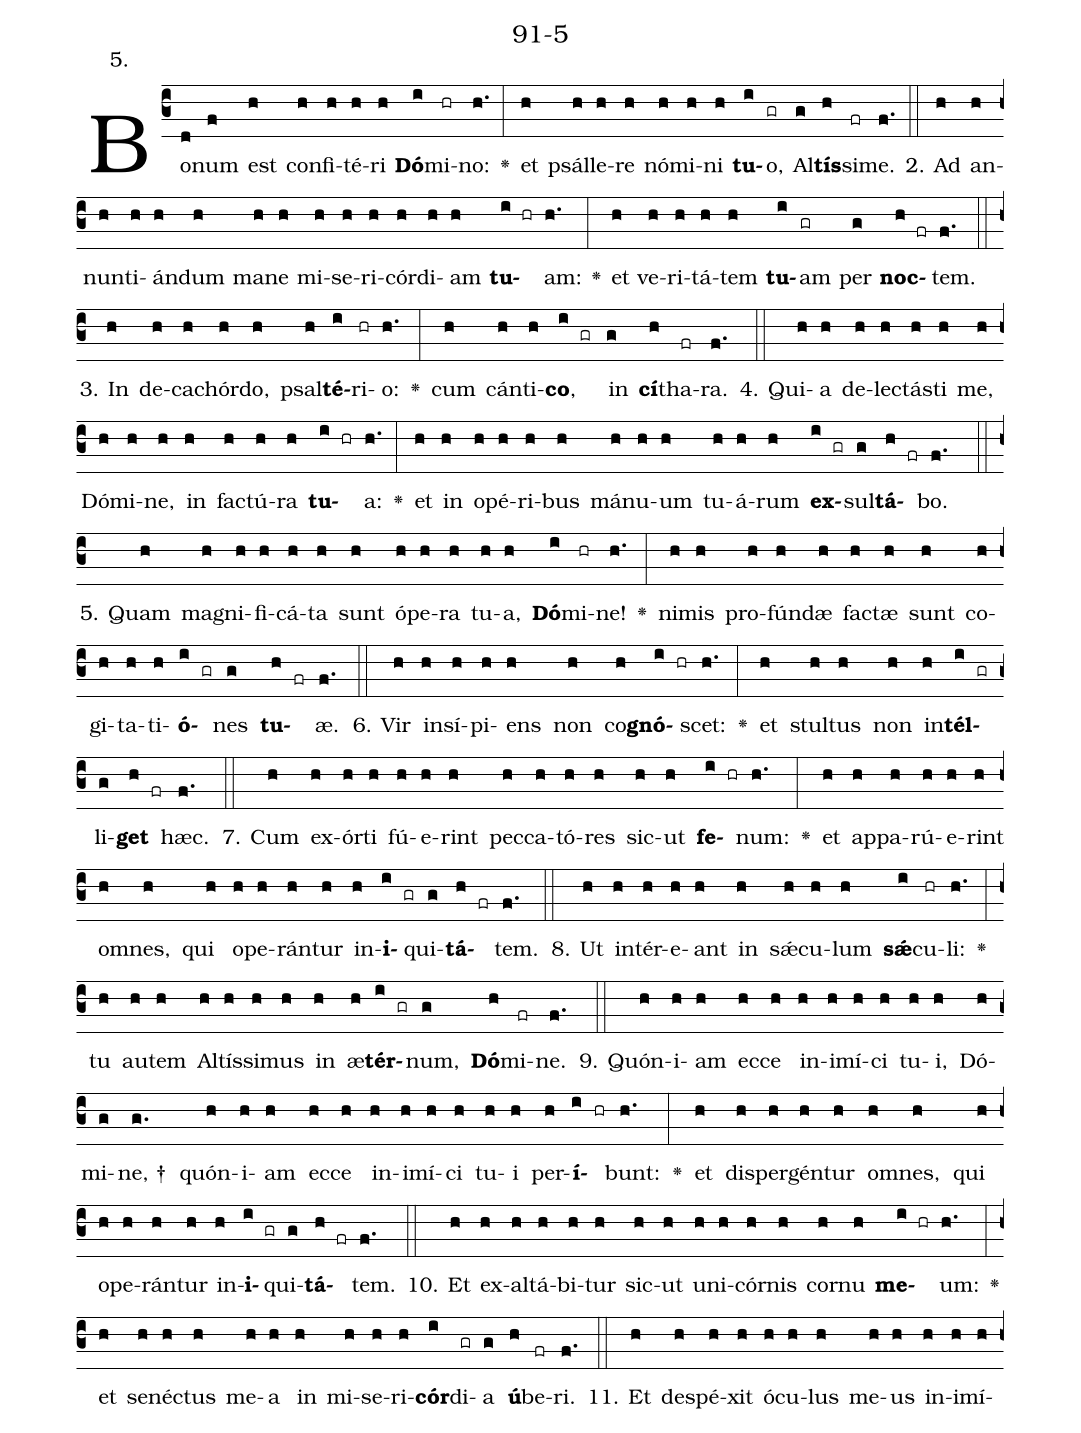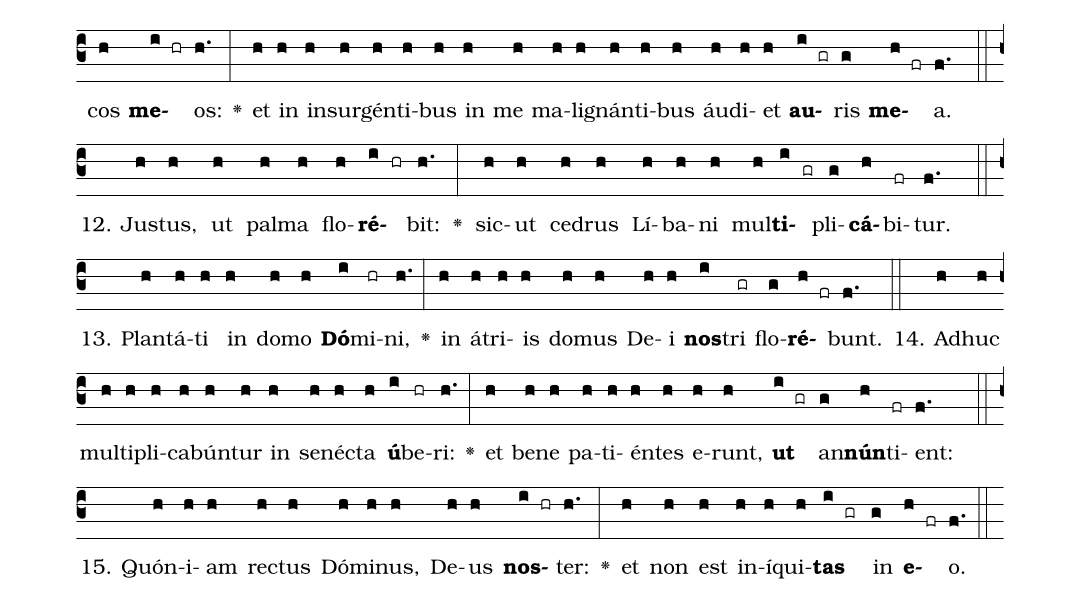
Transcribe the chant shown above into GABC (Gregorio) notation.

name: 91-5;
annotation: 5.;
%%
(c3)Bo(d)num(f) est(h) con(h)fi(h)té(h)ri(h) <b>Dó</b>(i)mi(hr)no:(h.) <v>\greheightstar</v>(:) et(h) psál(h)le(h)re(h) nó(h)mi(h)ni(h) <b>tu</b>(i)o,(gr) Al(g)<b>tís</b>(h)si(fr)me.(f.) (::)
2. Ad(h) an(h)nun(h)ti(h)án(h)dum(h) ma(h)ne(h) mi(h)se(h)ri(h)cór(h)di(h)am(h) <b>tu</b>(i hr)am:(h.) <v>\greheightstar</v>(:) et(h) ve(h)ri(h)tá(h)tem(h) <b>tu</b>(i)am(gr) per(g) <b>noc</b>(h fr)tem.(f.) (::)
3. In(h) de(h)ca(h)chór(h)do,(h) psal(h)<b>té</b>(i)ri(hr)o:(h.) <v>\greheightstar</v>(:) cum(h) cán(h)ti(h)<b>co</b>,(i gr) in(g) <b>cí</b>(h)tha(fr)ra.(f.) (::)
4. Qui(h)a(h) de(h)lec(h)tás(h)ti(h) me,(h) Dó(h)mi(h)ne,(h) in(h) fac(h)tú(h)ra(h) <b>tu</b>(i hr)a:(h.) <v>\greheightstar</v>(:) et(h) in(h) o(h)pé(h)ri(h)bus(h) má(h)nu(h)um(h) tu(h)á(h)rum(h) <b>ex</b>(i gr)sul(g)<b>tá</b>(h fr)bo.(f.) (::)
5. Quam(h) ma(h)gni(h)fi(h)cá(h)ta(h) sunt(h) ó(h)pe(h)ra(h) tu(h)a,(h) <b>Dó</b>(i)mi(hr)ne!(h.) <v>\greheightstar</v>(:) ni(h)mis(h) pro(h)fún(h)dæ(h) fac(h)tæ(h) sunt(h) co(h)gi(h)ta(h)ti(h)<b>ó</b>(i gr)nes(g) <b>tu</b>(h fr)æ.(f.) (::)
6. Vir(h) in(h)sí(h)pi(h)ens(h) non(h) co(h)<b>gnó</b>(i hr)scet:(h.) <v>\greheightstar</v>(:) et(h) stul(h)tus(h) non(h) in(h)<b>tél</b>(i gr)li(g)<b>get</b>(h fr) hæc.(f.) (::)
7. Cum(h) ex(h)ór(h)ti(h) fú(h)e(h)rint(h) pec(h)ca(h)tó(h)res(h) sic(h)ut(h) <b>fe</b>(i hr)num:(h.) <v>\greheightstar</v>(:) et(h) ap(h)pa(h)rú(h)e(h)rint(h) om(h)nes,(h) qui(h) o(h)pe(h)rán(h)tur(h) in(h)<b>i</b>(i gr)qui(g)<b>tá</b>(h fr)tem.(f.) (::)
8. Ut(h) in(h)tér(h)e(h)ant(h) in(h) sǽ(h)cu(h)lum(h) <b>sǽ</b>(i)cu(hr)li:(h.) <v>\greheightstar</v>(:) tu(h) au(h)tem(h) Al(h)tís(h)si(h)mus(h) in(h) æ(h)<b>tér</b>(i gr)num,(g) <b>Dó</b>(h)mi(fr)ne.(f.) (::)
9. Quón(h)i(h)am(h) ec(h)ce(h) in(h)i(h)mí(h)ci(h) tu(h)i,(h) Dó(h)mi(g)ne, †(g.) quón(h)i(h)am(h) ec(h)ce(h) in(h)i(h)mí(h)ci(h) tu(h)i(h) per(h)<b>í</b>(i hr)bunt:(h.) <v>\greheightstar</v>(:) et(h) di(h)sper(h)gén(h)tur(h) om(h)nes,(h) qui(h) o(h)pe(h)rán(h)tur(h) in(h)<b>i</b>(i gr)qui(g)<b>tá</b>(h fr)tem.(f.) (::)
10. Et(h) ex(h)al(h)tá(h)bi(h)tur(h) sic(h)ut(h) u(h)ni(h)cór(h)nis(h) cor(h)nu(h) <b>me</b>(i hr)um:(h.) <v>\greheightstar</v>(:) et(h) se(h)néc(h)tus(h) me(h)a(h) in(h) mi(h)se(h)ri(h)<b>cór</b>(i)di(gr)a(g) <b>ú</b>(h)be(fr)ri.(f.) (::)
11. Et(h) de(h)spé(h)xit(h) ó(h)cu(h)lus(h) me(h)us(h) in(h)i(h)mí(h)cos(h) <b>me</b>(i hr)os:(h.) <v>\greheightstar</v>(:) et(h) in(h) in(h)sur(h)gén(h)ti(h)bus(h) in(h) me(h) ma(h)li(h)gnán(h)ti(h)bus(h) áu(h)di(h)et(h) <b>au</b>(i gr)ris(g) <b>me</b>(h fr)a.(f.) (::)
12. Jus(h)tus,(h) ut(h) pal(h)ma(h) flo(h)<b>ré</b>(i hr)bit:(h.) <v>\greheightstar</v>(:) sic(h)ut(h) ce(h)drus(h) Lí(h)ba(h)ni(h) mul(h)<b>ti</b>(i gr)pli(g)<b>cá</b>(h)bi(fr)tur.(f.) (::)
13. Plan(h)tá(h)ti(h) in(h) do(h)mo(h) <b>Dó</b>(i)mi(hr)ni,(h.) <v>\greheightstar</v>(:) in(h) á(h)tri(h)is(h) do(h)mus(h) De(h)i(h) <b>nos</b>(i)tri(gr) flo(g)<b>ré</b>(h fr)bunt.(f.) (::)
14. Ad(h)huc(h) mul(h)ti(h)pli(h)ca(h)bún(h)tur(h) in(h) se(h)néc(h)ta(h) <b>ú</b>(i)be(hr)ri:(h.) <v>\greheightstar</v>(:) et(h) be(h)ne(h) pa(h)ti(h)én(h)tes(h) e(h)runt,(h) <b>ut</b>(i gr) an(g)<b>nún</b>(h)ti(fr)ent:(f.) (::)
15. Quón(h)i(h)am(h) rec(h)tus(h) Dó(h)mi(h)nus,(h) De(h)us(h) <b>nos</b>(i hr)ter:(h.) <v>\greheightstar</v>(:) et(h) non(h) est(h) in(h)í(h)qui(h)<b>tas</b>(i gr) in(g) <b>e</b>(h fr)o.(f.) (::)
